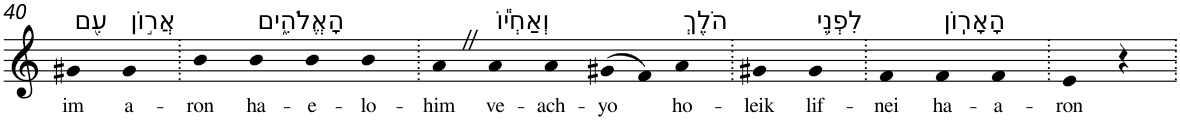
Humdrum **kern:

**kern	**text
*part1	*part1
*staff1	*staff1
*I"Piano	*
*I'Pno	*
!!LO:PB:g=z
*clefG2	*
*k[]	*
=40	=40
!LO:TX:a:t=עִ֖ם	!
!	!LO:LY:b
4g#X	im
!LO:TX:a:t=אֲר֣וֹן	!
!	!LO:LY:b
4g#	a-
=41.	=41.
!	!LO:LY:b
4b	-ron
!LO:TX:a:t=הָאֱלֹהִ֑ים	!
!	!LO:LY:b
4b	ha-
!	!LO:LY:b
4b	-e-
!	!LO:LY:b
4b	-lo-
=42.	=42.
!	!LO:LY:b
4aZ	-him
!LO:TX:a:t=וְאַחְי֕וֹ	!
!	!LO:LY:b
4a	ve-
!	!LO:LY:b
4a	-ach-
!	!LO:LY:b
(>8g#X	-yo
8f)	.
!LO:TX:a:t=הֹלֵ֖ךְ	!
!	!LO:LY:b
4a	ho-
=43.	=43.
!	!LO:LY:b
4g#X	-leik
!LO:TX:a:t=לִפְנֵ֥י	!
!	!LO:LY:b
4g#	lif-
=44.	=44.
!	!LO:LY:b
4f	-nei
!LO:TX:a:t=הָאָרֽוֹן	!
!	!LO:LY:b
4f	ha-
!	!LO:LY:b
4f	-a-
=45.	=45.
!	!LO:LY:b
4e	-ron
4r	.
=.	=.
*-	*-
